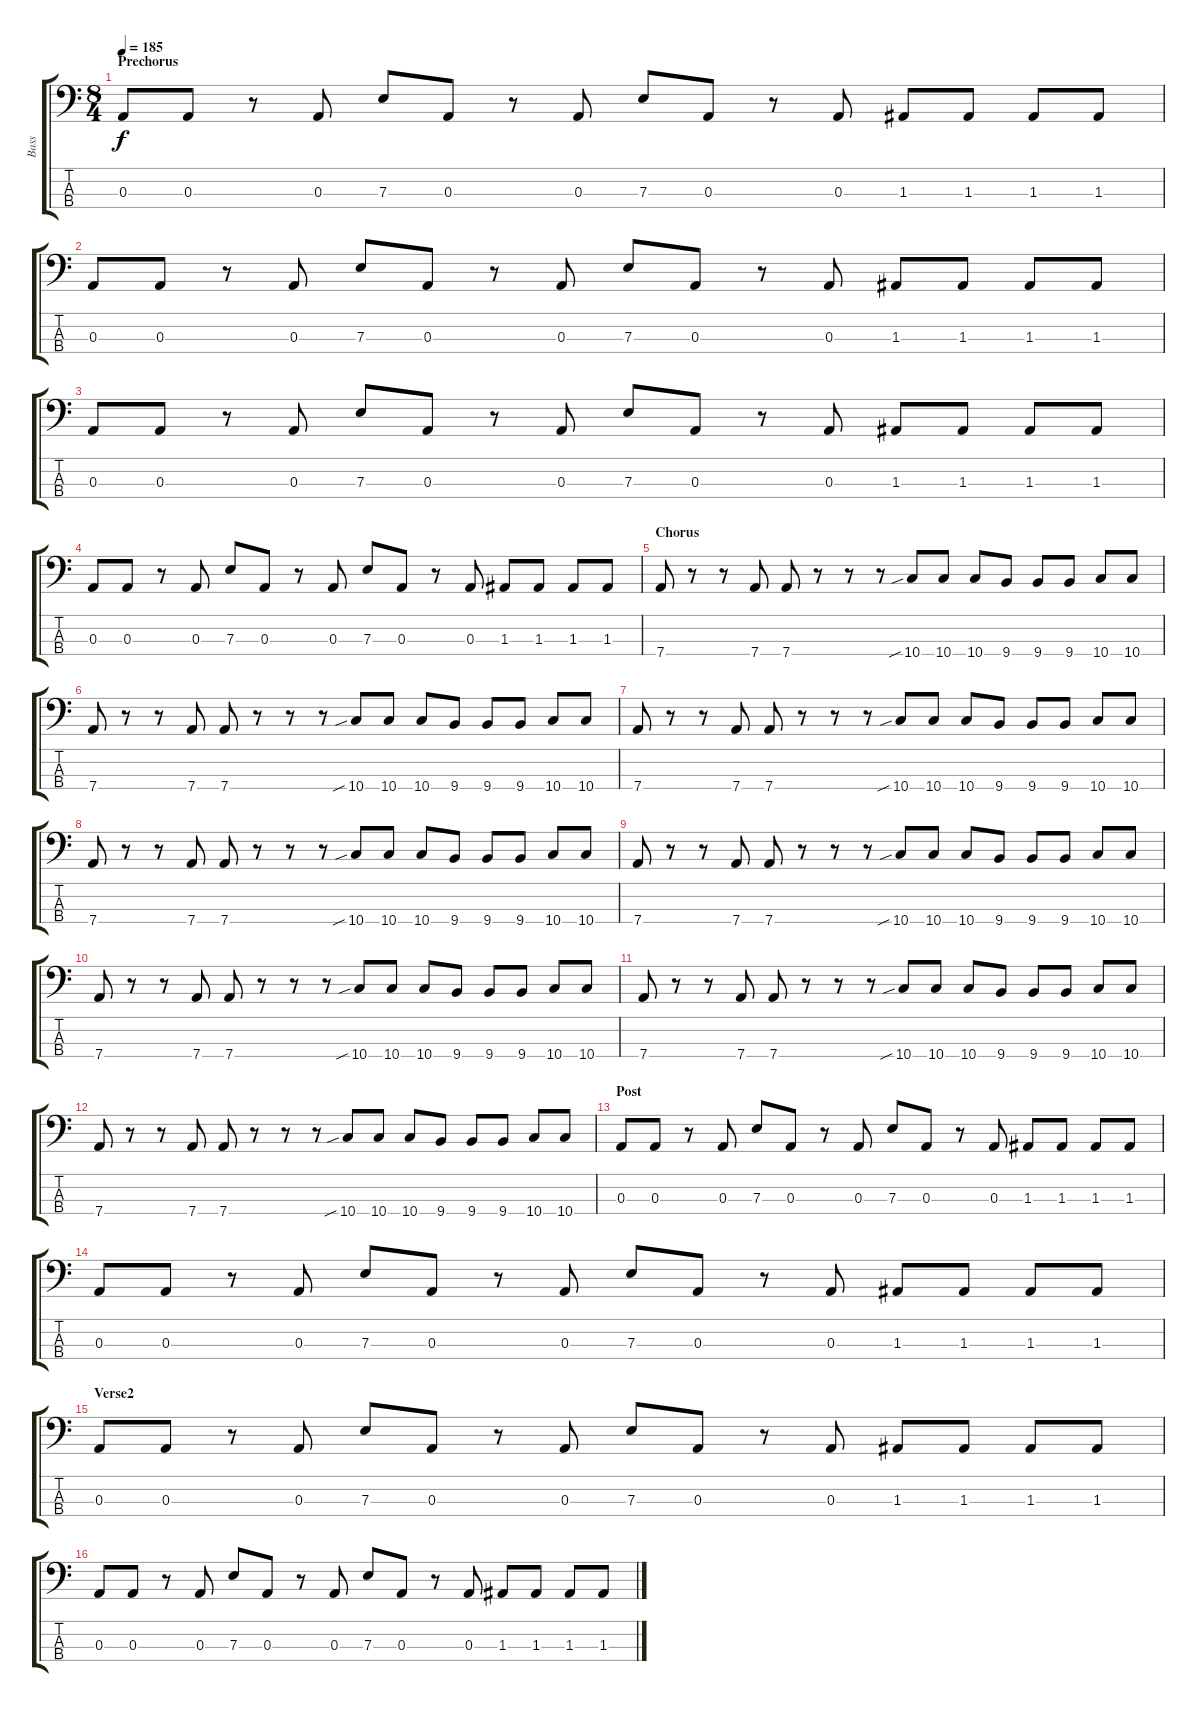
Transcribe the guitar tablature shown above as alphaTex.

\track ("Bass" "Bass") {instrument slapbass2}
\staff {score tabs}
\tuning (G2 D2 A1 D1) {hide}
\ts (8 4)
\section ("" "Prechorus")
\tempo 185
\clef f4
\ks c
0.3.8{dy f} 0.3.8 r.8 0.3.8 7.3.8 0.3.8 r.8 0.3.8 7.3.8 0.3.8 r.8 0.3.8 1.3.8 1.3.8 1.3.8 1.3.8 |
0.3.8 0.3.8 r.8 0.3.8 7.3.8 0.3.8 r.8 0.3.8 7.3.8 0.3.8 r.8 0.3.8 1.3.8 1.3.8 1.3.8 1.3.8 |
0.3.8 0.3.8 r.8 0.3.8 7.3.8 0.3.8 r.8 0.3.8 7.3.8 0.3.8 r.8 0.3.8 1.3.8 1.3.8 1.3.8 1.3.8 |
0.3.8 0.3.8 r.8 0.3.8 7.3.8 0.3.8 r.8 0.3.8 7.3.8 0.3.8 r.8 0.3.8 1.3.8 1.3.8 1.3.8 1.3.8 |
\section ("" "Chorus")
7.4.8 r.8 r.8 7.4.8 7.4.8 r.8 r.8 r.8 10.4{sib}.8 10.4.8 10.4.8 9.4.8 9.4.8 9.4.8 10.4.8 10.4.8 |
7.4.8 r.8 r.8 7.4.8 7.4.8 r.8 r.8 r.8 10.4{sib}.8 10.4.8 10.4.8 9.4.8 9.4.8 9.4.8 10.4.8 10.4.8 |
7.4.8 r.8 r.8 7.4.8 7.4.8 r.8 r.8 r.8 10.4{sib}.8 10.4.8 10.4.8 9.4.8 9.4.8 9.4.8 10.4.8 10.4.8 |
7.4.8 r.8 r.8 7.4.8 7.4.8 r.8 r.8 r.8 10.4{sib}.8 10.4.8 10.4.8 9.4.8 9.4.8 9.4.8 10.4.8 10.4.8 |
7.4.8 r.8 r.8 7.4.8 7.4.8 r.8 r.8 r.8 10.4{sib}.8 10.4.8 10.4.8 9.4.8 9.4.8 9.4.8 10.4.8 10.4.8 |
7.4.8 r.8 r.8 7.4.8 7.4.8 r.8 r.8 r.8 10.4{sib}.8 10.4.8 10.4.8 9.4.8 9.4.8 9.4.8 10.4.8 10.4.8 |
7.4.8 r.8 r.8 7.4.8 7.4.8 r.8 r.8 r.8 10.4{sib}.8 10.4.8 10.4.8 9.4.8 9.4.8 9.4.8 10.4.8 10.4.8 |
7.4.8 r.8 r.8 7.4.8 7.4.8 r.8 r.8 r.8 10.4{sib}.8 10.4.8 10.4.8 9.4.8 9.4.8 9.4.8 10.4.8 10.4.8 |
\section ("" "Post")
0.3.8 0.3.8 r.8 0.3.8 7.3.8 0.3.8 r.8 0.3.8 7.3.8 0.3.8 r.8 0.3.8 1.3.8 1.3.8 1.3.8 1.3.8 |
0.3.8 0.3.8 r.8 0.3.8 7.3.8 0.3.8 r.8 0.3.8 7.3.8 0.3.8 r.8 0.3.8 1.3.8 1.3.8 1.3.8 1.3.8 |
\section ("" "Verse2")
0.3.8 0.3.8 r.8 0.3.8 7.3.8 0.3.8 r.8 0.3.8 7.3.8 0.3.8 r.8 0.3.8 1.3.8 1.3.8 1.3.8 1.3.8 |
0.3.8 0.3.8 r.8 0.3.8 7.3.8 0.3.8 r.8 0.3.8 7.3.8 0.3.8 r.8 0.3.8 1.3.8 1.3.8 1.3.8 1.3.8
